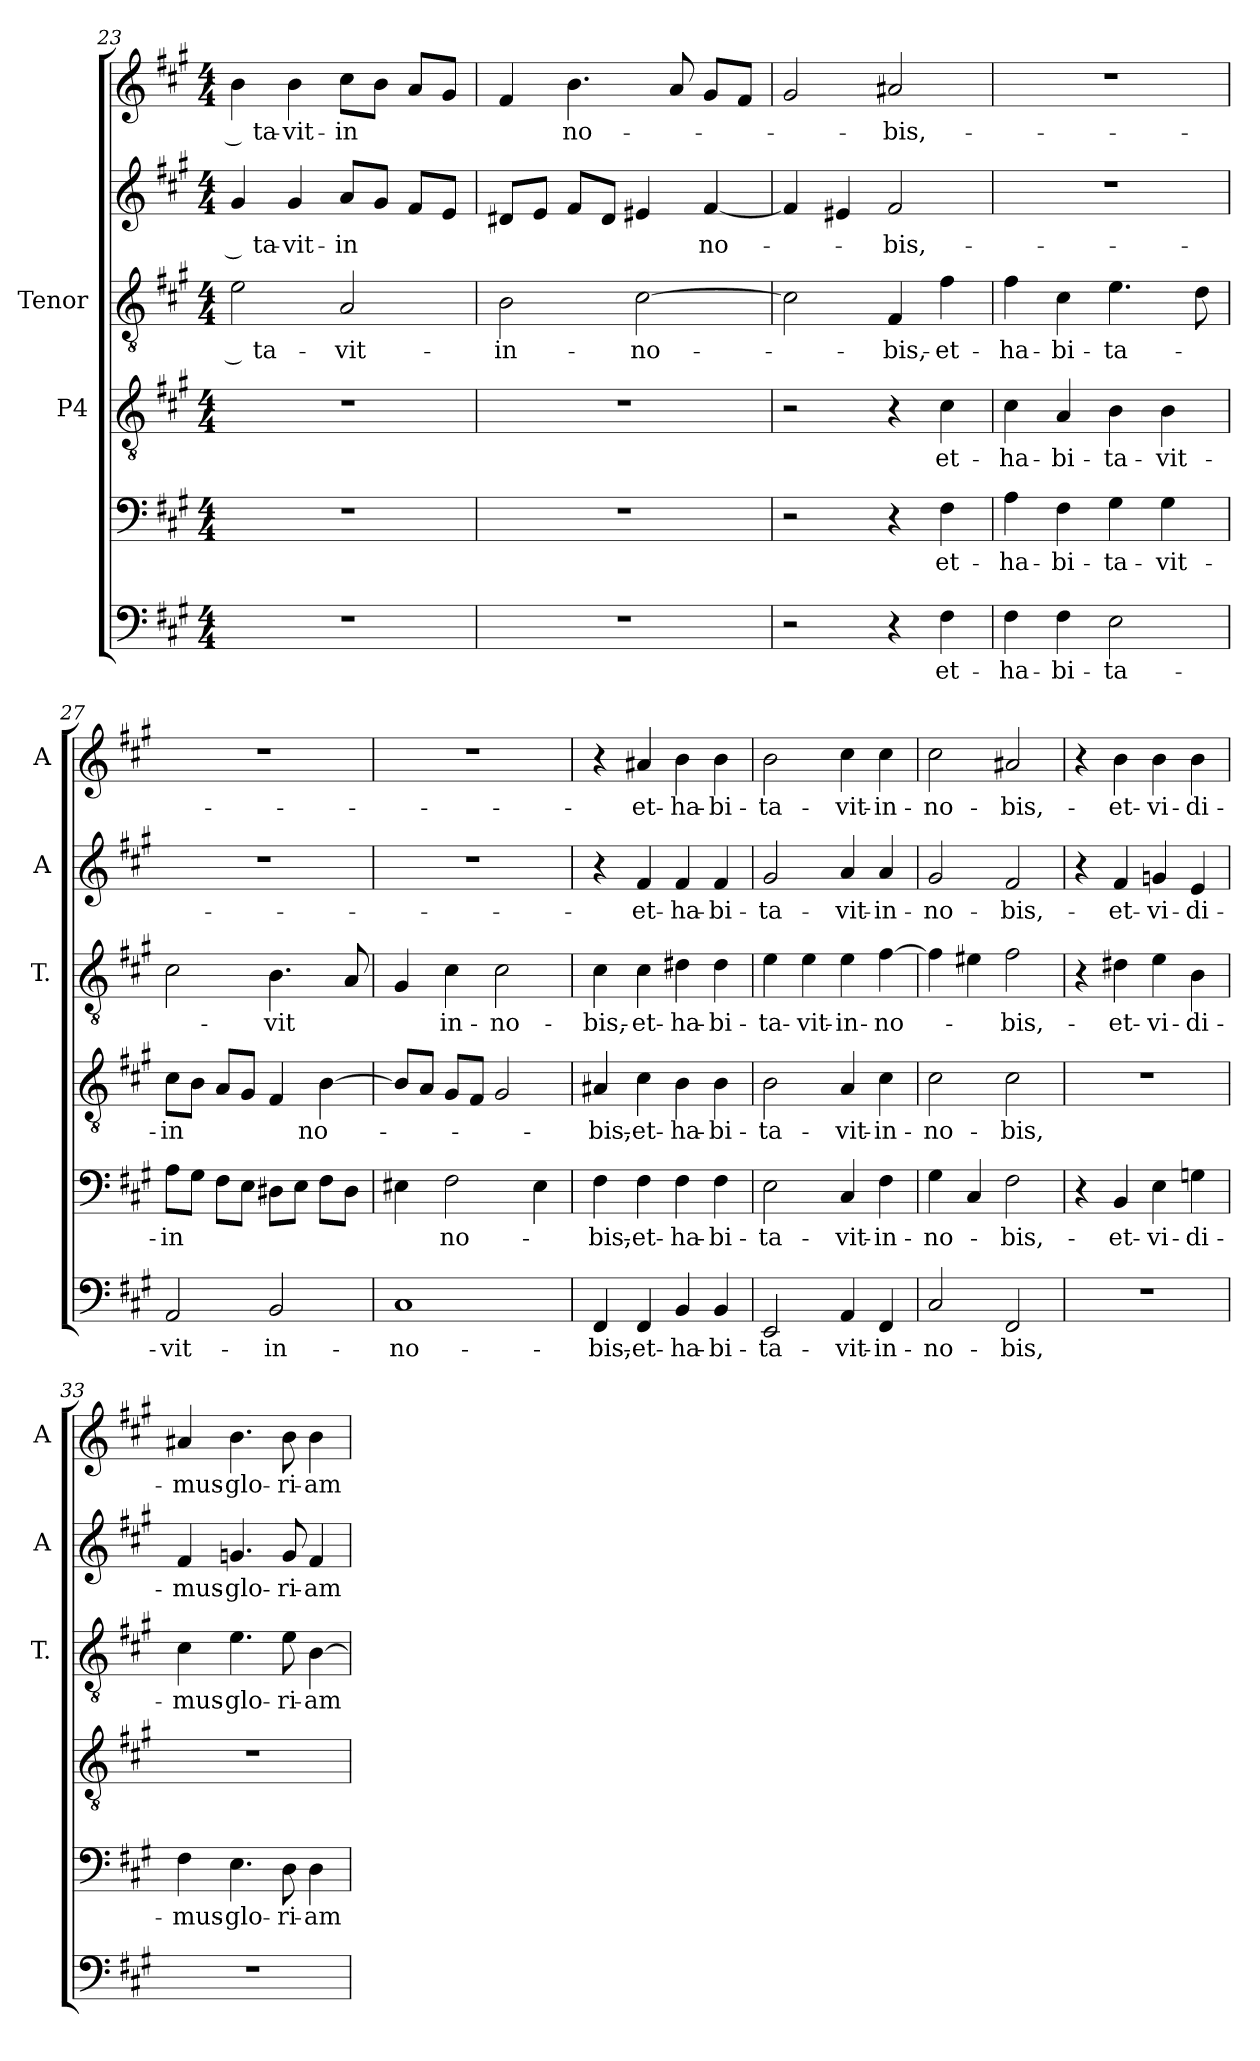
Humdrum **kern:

**kern	**text	**kern	**text	**kern	**text	**kern	**text	**kern	**text	**kern	**text
*part6	*part6	*part5	*part5	*part4	*part4	*part3	*part3	*part2	*part2	*part1	*part1
*staff6	*staff6	*staff5	*staff5	*staff4	*staff4	*staff3	*staff3	*staff2	*staff2	*staff1	*staff1
*	*	*	*	*I"P4	*	*I"Tenor	*	*	*	*	*
*	*	*	*	*	*	*I'T.	*	*I'A	*	*I'A	*
!!LO:LB:g=z
*clefF4	*	*clefF4	*	*clefGv2	*	*clefGv2	*	*clefG2	*	*clefG2	*
*	*	*	*	*ITrd7c12	*	*ITrd7c12	*	*	*	*	*
*k[f#c#g#]	*	*k[f#c#g#]	*	*k[f#c#g#]	*	*k[f#c#g#]	*	*k[f#c#g#]	*	*k[f#c#g#]	*
*A:	*	*A:	*	*A:	*	*A:	*	*A:	*	*A:	*
*M4/4	*	*M4/4	*	*M4/4	*	*M4/4	*	*M4/4	*	*M4/4	*
=23	=23	=23	=23	=23	=23	=23	=23	=23	=23	=23	=23
!	!	!	!	!	!	!	!LO:LY:b	!	!LO:LY:b	!	!LO:LY:b
1r	.	1r	.	1r	.	2E\	-­ ta-	4g#/	-­ ta-	4b\	-­ ta-
!	!	!	!	!	!	!	!	!	!LO:LY:b	!	!LO:LY:b
.	.	.	.	.	.	.	.	4g#/	-vit-	4b\	-vit-
!	!	!	!	!	!	!	!LO:LY:b	!	!LO:LY:b	!	!LO:LY:b
.	.	.	.	.	.	2AA/	-vit-	8a/L	-in	8cc#\L	-in
.	.	.	.	.	.	.	.	8g#/J	.	8b\J	.
.	.	.	.	.	.	.	.	8f#/L	.	8a/L	.
.	.	.	.	.	.	.	.	8e/J	.	8g#/J	.
=24	=24	=24	=24	=24	=24	=24	=24	=24	=24	=24	=24
!	!	!	!	!	!	!	!LO:LY:b	!	!	!	!
1r	.	1r	.	1r	.	2BB\	-in-	8d#X/L	.	4f#/	.
.	.	.	.	.	.	.	.	8e/J	.	.	.
!	!	!	!	!	!	!	!	!	!	!	!LO:LY:b
.	.	.	.	.	.	.	.	8f#/L	.	4.b\	no-
.	.	.	.	.	.	.	.	8d#/J	.	.	.
!	!	!	!	!	!	!	!LO:LY:b	!	!	!	!
.	.	.	.	.	.	[>2C#\	-no-	4e#X/	.	.	.
.	.	.	.	.	.	.	.	.	.	8a/	.
!	!	!	!	!	!	!	!	!	!LO:LY:b	!	!
.	.	.	.	.	.	.	.	[<4f#/	no-	8g#/L	.
.	.	.	.	.	.	.	.	.	.	8f#/J	.
=25	=25	=25	=25	=25	=25	=25	=25	=25	=25	=25	=25
2r	.	2r	.	2r	.	2C#\]	.	4f#/]	.	2g#/	.
.	.	.	.	.	.	.	.	4e#X/	.	.	.
!	!	!	!	!	!	!	!LO:LY:b	!	!LO:LY:b	!	!LO:LY:b
4r	.	4r	.	4r	.	4FF#/	-bis,-	2f#/	-bis,-	2a#X/	-bis,-
!	!LO:LY:b	!	!LO:LY:b	!	!LO:LY:b	!	!LO:LY:b	!	!	!	!
4F#\	-et-	4F#\	-et-	4C#\	-et-	4F#\	-et-	.	.	.	.
=26	=26	=26	=26	=26	=26	=26	=26	=26	=26	=26	=26
!	!LO:LY:b	!	!LO:LY:b	!	!LO:LY:b	!	!LO:LY:b	!	!	!	!
4F#\	-ha-	4A\	-ha-	4C#\	-ha-	4F#\	-ha-	1r	.	1r	.
!	!LO:LY:b	!	!LO:LY:b	!	!LO:LY:b	!	!LO:LY:b	!	!	!	!
4F#\	-bi-	4F#\	-bi-	4AA/	-bi-	4C#\	-bi-	.	.	.	.
!	!LO:LY:b	!	!LO:LY:b	!	!LO:LY:b	!	!LO:LY:b	!	!	!	!
2E\	-ta-	4G#\	-ta-	4BB\	-ta-	4.E\	-ta-	.	.	.	.
!	!	!	!LO:LY:b	!	!LO:LY:b	!	!	!	!	!	!
.	.	4G#\	-vit-	4BB\	-vit-	.	.	.	.	.	.
.	.	.	.	.	.	8D\	.	.	.	.	.
!!LO:PB:g=z
=27	=27	=27	=27	=27	=27	=27	=27	=27	=27	=27	=27
!	!LO:LY:b	!	!LO:LY:b	!	!LO:LY:b	!	!	!	!	!	!
2AA/	-vit-	8A\L	-in	8C#\L	-in	2C#\	.	1r	.	1r	.
.	.	8G#\J	.	8BB\J	.	.	.	.	.	.	.
.	.	8F#\L	.	8AA/L	.	.	.	.	.	.	.
.	.	8E\J	.	8GG#/J	.	.	.	.	.	.	.
!	!LO:LY:b	!	!	!	!	!	!LO:LY:b	!	!	!	!
2BB/	-in-	8D#X\L	.	4FF#/	.	4.BB\	-vit	.	.	.	.
.	.	8E\J	.	.	.	.	.	.	.	.	.
!	!	!	!	!	!LO:LY:b	!	!	!	!	!	!
.	.	8F#\L	.	[>4BB\	no-	.	.	.	.	.	.
.	.	8D#\J	.	.	.	8AA/	.	.	.	.	.
=28	=28	=28	=28	=28	=28	=28	=28	=28	=28	=28	=28
!	!LO:LY:b	!	!	!	!	!	!	!	!	!	!
1C#	-no-	4E#X\	.	8BB/L]	.	4GG#/	.	1r	.	1r	.
.	.	.	.	8AA/J	.	.	.	.	.	.	.
!	!	!	!LO:LY:b	!	!	!	!LO:LY:b	!	!	!	!
.	.	2F#\	no-	8GG#/L	.	4C#\	in-	.	.	.	.
.	.	.	.	8FF#/J	.	.	.	.	.	.	.
!	!	!	!	!	!	!	!LO:LY:b	!	!	!	!
.	.	.	.	2GG#/	.	2C#\	-no-	.	.	.	.
.	.	4E#\	.	.	.	.	.	.	.	.	.
=29	=29	=29	=29	=29	=29	=29	=29	=29	=29	=29	=29
!	!LO:LY:b	!	!LO:LY:b	!	!LO:LY:b	!	!LO:LY:b	!	!	!	!
4FF#/	-bis,-	4F#\	-bis,-	4AA#X/	-bis,-	4C#\	-bis,-	4r	.	4r	.
!	!LO:LY:b	!	!LO:LY:b	!	!LO:LY:b	!	!LO:LY:b	!	!LO:LY:b	!	!LO:LY:b
4FF#/	-et-	4F#\	-et-	4C#\	-et-	4C#\	-et-	4f#/	-et-	4a#X/	-et-
!	!LO:LY:b	!	!LO:LY:b	!	!LO:LY:b	!	!LO:LY:b	!	!LO:LY:b	!	!LO:LY:b
4BB/	-ha-	4F#\	-ha-	4BB\	-ha-	4D#X\	-ha-	4f#/	-ha-	4b\	-ha-
!	!LO:LY:b	!	!LO:LY:b	!	!LO:LY:b	!	!LO:LY:b	!	!LO:LY:b	!	!LO:LY:b
4BB/	-bi-	4F#\	-bi-	4BB\	-bi-	4D#\	-bi-	4f#/	-bi-	4b\	-bi-
=30	=30	=30	=30	=30	=30	=30	=30	=30	=30	=30	=30
!	!LO:LY:b	!	!LO:LY:b	!	!LO:LY:b	!	!LO:LY:b	!	!LO:LY:b	!	!LO:LY:b
2EE/	-ta-	2E\	-ta-	2BB\	-ta-	4E\	-ta-	2g#/	-ta-	2b\	-ta-
!	!	!	!	!	!	!	!LO:LY:b	!	!	!	!
.	.	.	.	.	.	4E\	-vit-	.	.	.	.
!	!LO:LY:b	!	!LO:LY:b	!	!LO:LY:b	!	!LO:LY:b	!	!LO:LY:b	!	!LO:LY:b
4AA/	-vit-	4C#/	-vit-	4AA/	-vit-	4E\	-in-	4a/	-vit-	4cc#\	-vit-
!	!LO:LY:b	!	!LO:LY:b	!	!LO:LY:b	!	!LO:LY:b	!	!LO:LY:b	!	!LO:LY:b
4FF#/	-in-	4F#\	-in-	4C#\	-in-	[>4F#\	-no-	4a/	-in-	4cc#\	-in-
=31	=31	=31	=31	=31	=31	=31	=31	=31	=31	=31	=31
!	!LO:LY:b	!	!LO:LY:b	!	!LO:LY:b	!	!	!	!LO:LY:b	!	!LO:LY:b
2C#/	-no-	4G#\	-no-	2C#\	-no-	4F#\]	.	2g#/	-no-	2cc#\	-no-
.	.	4C#/	.	.	.	4E#X\	.	.	.	.	.
!	!LO:LY:b	!	!LO:LY:b	!	!LO:LY:b	!	!LO:LY:b	!	!LO:LY:b	!	!LO:LY:b
2FF#/	-bis,-	2F#\	-bis,-	2C#\	-bis,-	2F#\	-bis,-	2f#/	-bis,-	2a#X/	-bis,-
!!LO:LB:g=z
=32	=32	=32	=32	=32	=32	=32	=32	=32	=32	=32	=32
1r	.	4r	.	1r	.	4r	.	4r	.	4r	.
!	!	!	!LO:LY:b	!	!	!	!LO:LY:b	!	!LO:LY:b	!	!LO:LY:b
.	.	4BB/	-et-	.	.	4D#X\	-et-	4f#/	-et-	4b\	-et-
!	!	!	!LO:LY:b	!	!	!	!LO:LY:b	!	!LO:LY:b	!	!LO:LY:b
.	.	4E\	-vi-	.	.	4E\	-vi-	4gn/	-vi-	4b\	-vi-
!	!	!	!LO:LY:b	!	!	!	!LO:LY:b	!	!LO:LY:b	!	!LO:LY:b
.	.	4Gn\	-di-	.	.	4BB\	-di-	4e/	-di-	4b\	-di-
=33	=33	=33	=33	=33	=33	=33	=33	=33	=33	=33	=33
!	!	!	!LO:LY:b	!	!	!	!LO:LY:b	!	!LO:LY:b	!	!LO:LY:b
1r	.	4F#\	-mus-	1r	.	4C#\	-mus-	4f#/	-mus-	4a#X/	-mus-
!	!	!	!LO:LY:b	!	!	!	!LO:LY:b	!	!LO:LY:b	!	!LO:LY:b
.	.	4.E\	-glo-	.	.	4.E\	-glo-	4.gn/	-glo-	4.b\	-glo-
!	!	!	!LO:LY:b	!	!	!	!LO:LY:b	!	!LO:LY:b	!	!LO:LY:b
.	.	8D\	-ri-	.	.	8E\	-ri-	8g/	-ri-	8b\	-ri-
!	!	!	!LO:LY:b	!	!	!	!LO:LY:b	!	!LO:LY:b	!	!LO:LY:b
.	.	4D\	-am-	.	.	[>4BB\	-am	4f#/	-am-	4b\	-am-
=	=	=	=	=	=	=	=	=	=	=	=
*-	*-	*-	*-	*-	*-	*-	*-	*-	*-	*-	*-
